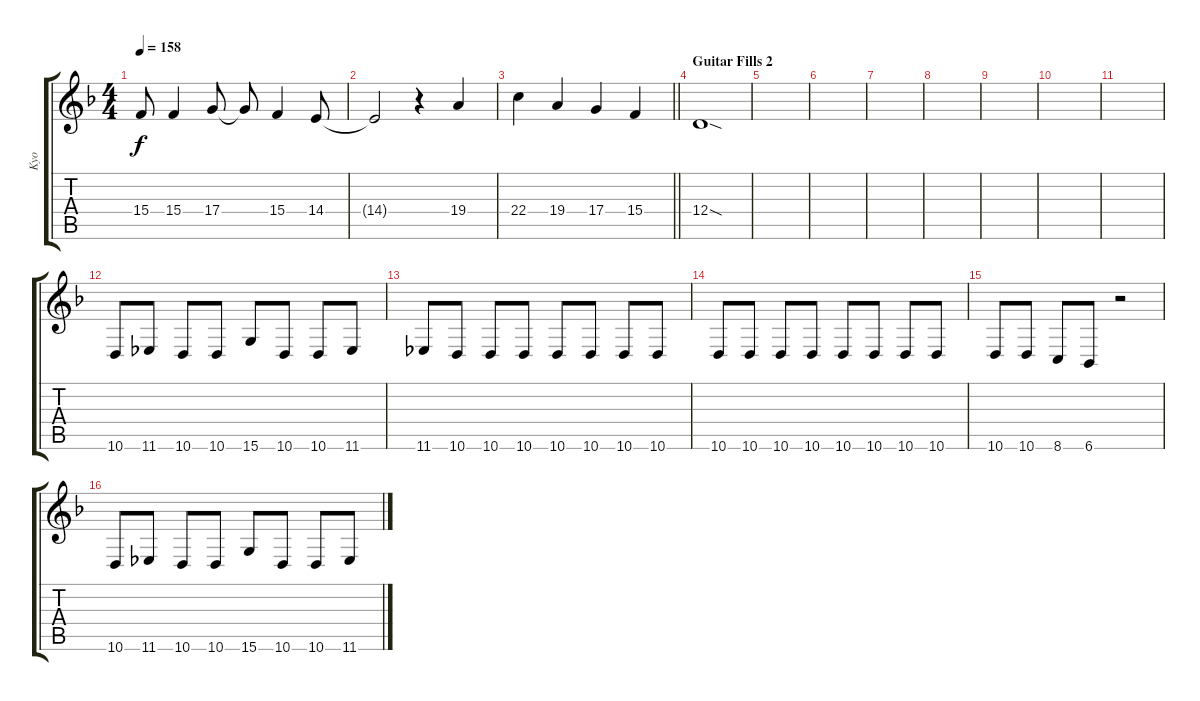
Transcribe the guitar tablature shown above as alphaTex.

\track ("Kyo" "Kyo") {instrument sopranosax}
\staff {score tabs}
\tuning (E4 B3 G3 D3 A2 E2) {hide}
\ts (4 4)
\tempo 158
\clef g2
\ks f
15.4{t}.8{dy f} 15.4.4 17.4.8 17.4{t}.8 15.4.4 14.4.8 |
14.4{t}.2 r.4 19.4.4 |
\barLineRight lightlight
22.4.4 19.4.4 17.4.4 15.4.4 |
\section ("" "Guitar Fills 2")
12.4{sod}.1 |
|
|
|
|
|
|
|
10.6.8 11.6.8 10.6.8 10.6.8 15.6.8 10.6.8 10.6.8 11.6.8 |
11.6.8 10.6.8 10.6.8 10.6.8 10.6.8 10.6.8 10.6.8 10.6.8 |
10.6.8 10.6.8 10.6.8 10.6.8 10.6.8 10.6.8 10.6.8 10.6.8 |
10.6.8 10.6.8 8.6.8 6.6.8 r.2 |
10.6.8 11.6.8 10.6.8 10.6.8 15.6.8 10.6.8 10.6.8 11.6.8
